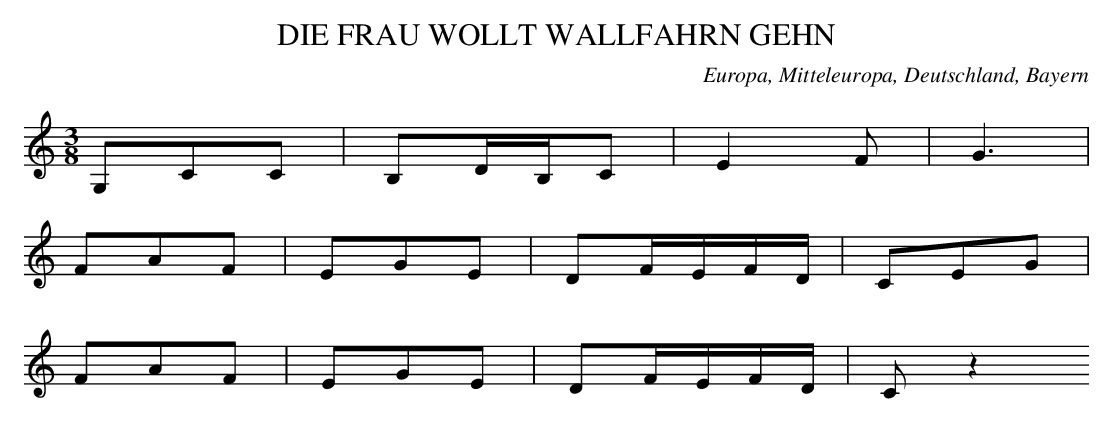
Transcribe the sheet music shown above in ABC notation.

X:1
T: DIE FRAU WOLLT WALLFAHRN GEHN
O: Europa, Mitteleuropa, Deutschland, Bayern
M: 3/8
L: 1/16
K: C
G,2C2C2 | B,2DB,C2 | E4F2 | G6 |
F2A2F2 | E2G2E2 | D2FEFD | C2E2G2 |
F2A2F2 | E2G2E2 | D2FEFD | C2z4
